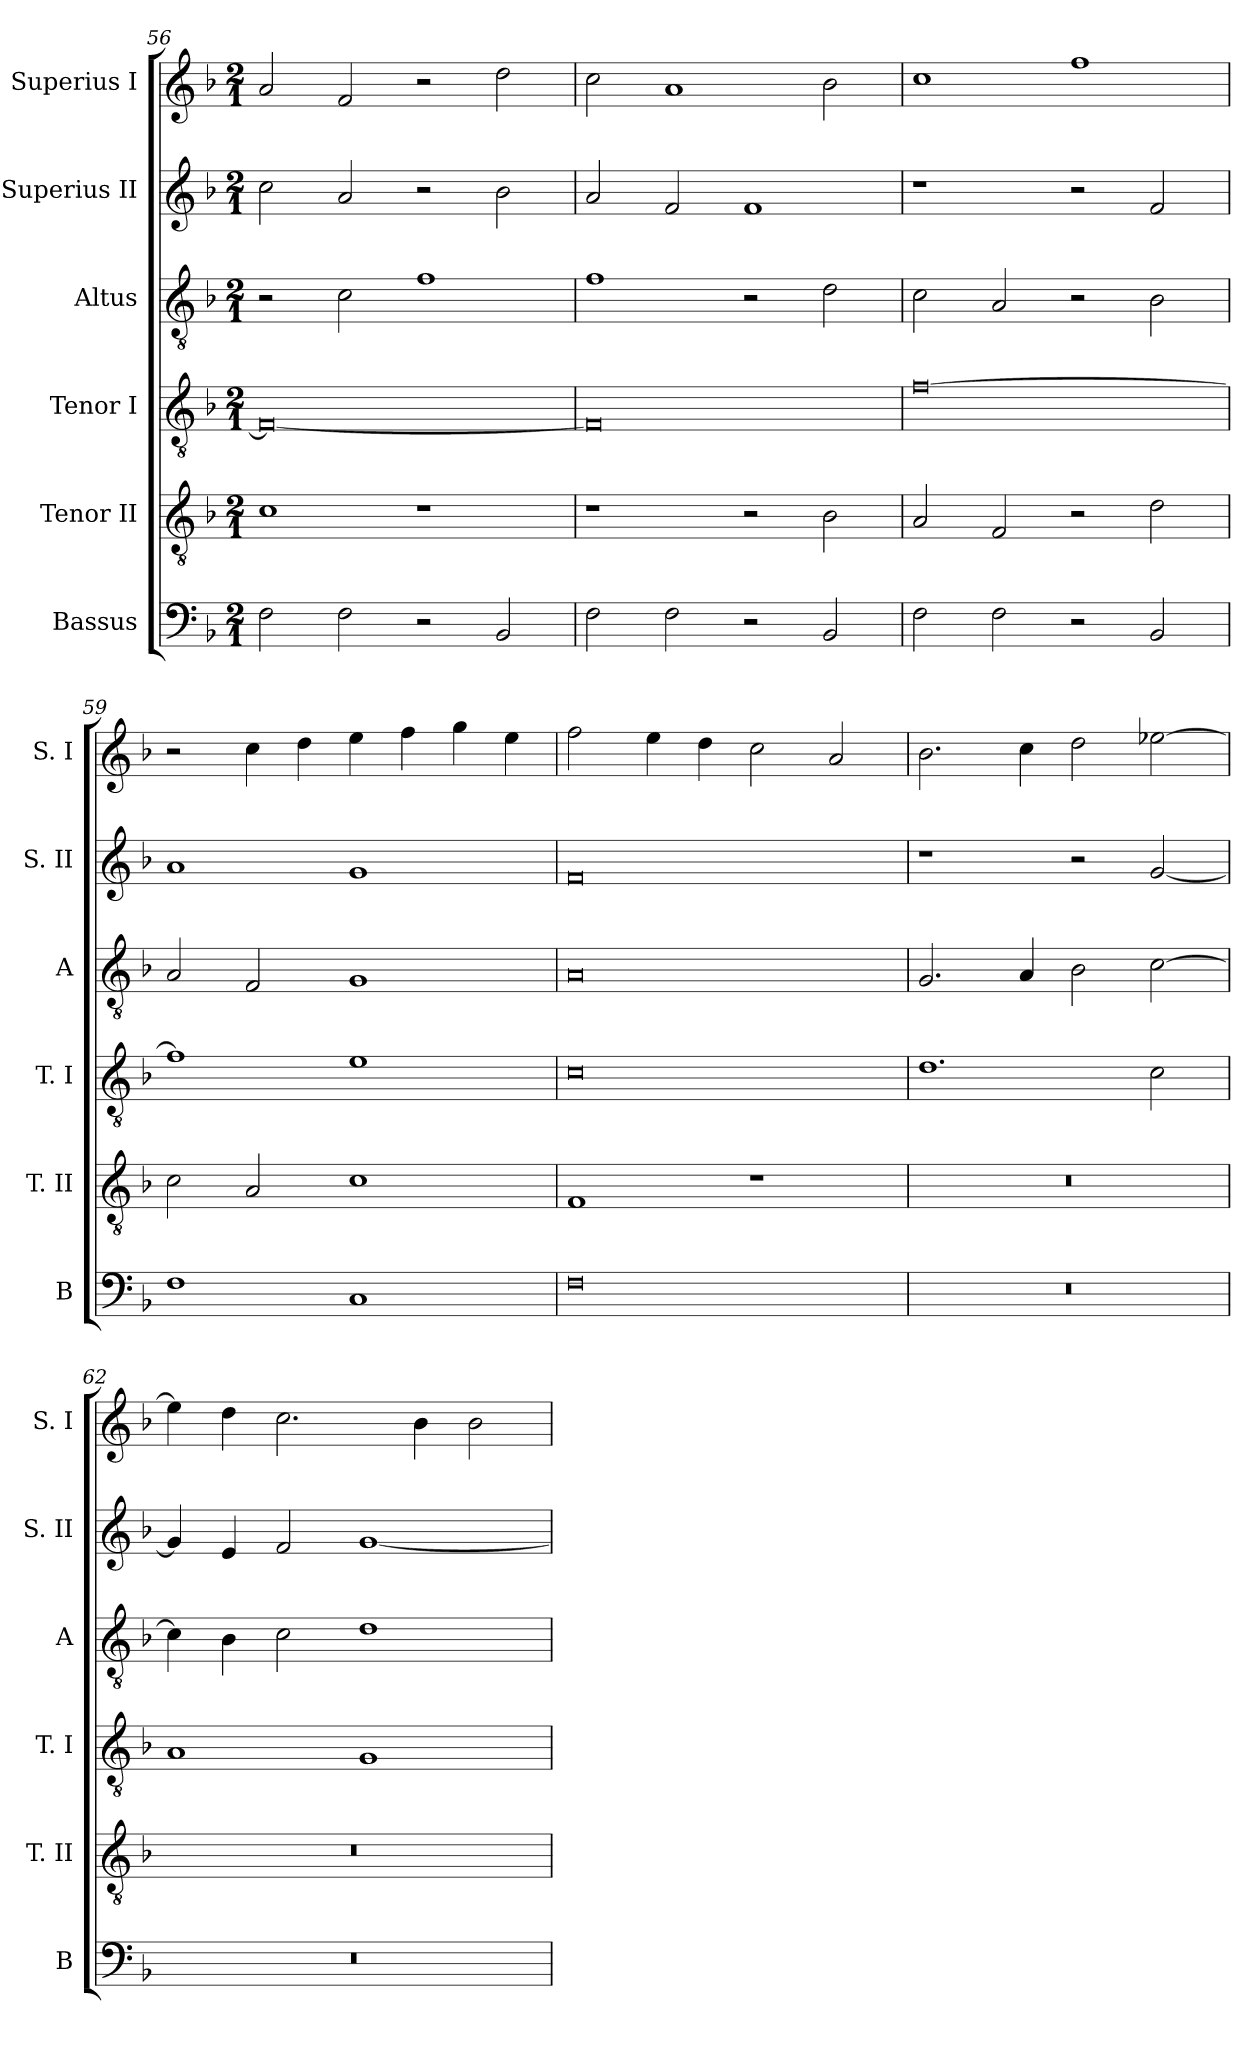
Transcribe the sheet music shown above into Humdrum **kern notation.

**kern	**kern	**kern	**kern	**kern	**kern
*part6	*part5	*part4	*part3	*part2	*part1
*staff6	*staff5	*staff4	*staff3	*staff2	*staff1
*I"Bassus	*I"Tenor II	*I"Tenor I	*I"Altus	*I"Superius II	*I"Superius I
*I'B	*I'T. II	*I'T. I	*I'A	*I'S. II	*I'S. I
*clefF4	*clefGv2	*clefGv2	*clefGv2	*clefG2	*clefG2
*k[b-]	*k[b-]	*k[b-]	*k[b-]	*k[b-]	*k[b-]
*F:	*F:	*F:	*F:	*F:	*F:
*M2/1	*M2/1	*M2/1	*M2/1	*M2/1	*M2/1
=56	=56	=56	=56	=56	=56
2F	1c	0F_	2r	2cc	2a
2F	.	.	2c	2a	2f
2r	1r	.	1f	2r	2r
2BB-	.	.	.	2b-	2dd
=57	=57	=57	=57	=57	=57
2F	1r	0F]	1f	2a	2cc
2F	.	.	.	2f	1a
2r	2r	.	2r	1f	.
2BB-	2B-	.	2d	.	2b-
=58	=58	=58	=58	=58	=58
2F	2A	[0f	2c	1r	1cc
2F	2F	.	2A	.	.
2r	2r	.	2r	2r	1ff
2BB-	2d	.	2B-	2f	.
=59	=59	=59	=59	=59	=59
1F	2c	1f]	2A	1a	2r
.	2A	.	2F	.	4cc
.	.	.	.	.	4dd
1C	1c	1e	1G	1g	4ee
.	.	.	.	.	4ff
.	.	.	.	.	4gg
.	.	.	.	.	4ee
=60	=60	=60	=60	=60	=60
0F	1F	0c	0A	0f	2ff
.	.	.	.	.	4ee
.	.	.	.	.	4dd
.	1r	.	.	.	2cc
.	.	.	.	.	2a
=61	=61	=61	=61	=61	=61
0r	0r	1.d	2.G	1r	2.b-
.	.	.	4A	.	4cc
.	.	.	2B-	2r	2dd
.	.	2c	[2c	[2g	[2ee-X
=62	=62	=62	=62	=62	=62
0r	0r	1A	4c]	4g]	4ee-]
.	.	.	4B-	4e	4dd
.	.	.	2c	2f	2.cc
.	.	1G	1d	[1g	.
.	.	.	.	.	4b-
.	.	.	.	.	2b-
=	=	=	=	=	=
*-	*-	*-	*-	*-	*-
